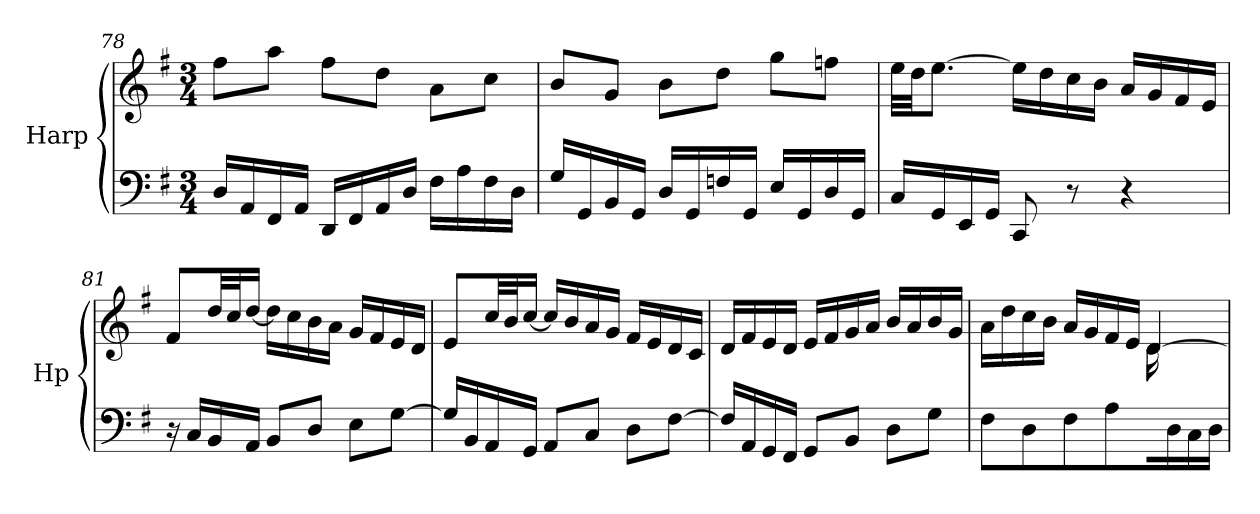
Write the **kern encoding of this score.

**kern	**kern
*part1	*part1
*staff2	*staff1
*I"Harp	*
*I'Hp	*
*clefF4	*clefG2
*k[f#]	*k[f#]
*M3/4	*M3/4
=78	=78
16D/LL	8ff#\L
16AA/	.
16FF#/	8aa\J
16AA/JJ	.
16DD/LL	8ff#\L
16FF#/	.
16AA/	8dd\J
16D/JJ	.
16F#\LL	8a\L
16A\	.
16F#\	8cc\J
16D\JJ	.
=79	=79
16G/LL	8b/L
16GG/	.
16BB/	8g/J
16GG/JJ	.
16D/LL	8b\L
16GG/	.
16Fn/	8dd\J
16GG/JJ	.
16E/LL	8gg\L
16GG/	.
16D/	8ffn\J
16GG/JJ	.
!!LO:LB:g=z
=80	=80
16C/LL	32ee\LLL
.	32dd\JJ
16GG/	[8.ee\J
16EE/	.
16GG/JJ	.
8CC/	16ee\LL]
.	16dd\
8r	16cc\
.	16b\JJ
4r	16a/LL
.	16g/
.	16f#/
.	16e/JJ
=81	=81
16r	8f#/L
16C/LL	.
16BB/	32dd/LL
.	32cc/J
16AA/JJ	[16dd/JJ
8BB/L	16dd\LL]
.	16cc\
8D/J	16b\
.	16a\JJ
8E\L	16g/LL
.	16f#/
[8G\J	16e/
.	16d/JJ
=82	=82
16G/LL]	8e/L
16BB/	.
16AA/	32cc/LL
.	32b/J
16GG/JJ	[16cc/JJ
8AA/L	16cc/LL]
.	16b/
8C/J	16a/
.	16g/JJ
8D\L	16f#/LL
.	16e/
[8F#\J	16d/
.	16c/JJ
!!LO:LB:g=z
=83	=83
16F#/LL]	16d/LL
16AA/	16f#/
16GG/	16e/
16FF#/JJ	16d/JJ
8GG/L	16e/LL
.	16f#/
8BB/J	16g/
.	16a/JJ
8D\L	16b/LL
.	16a/
8G\J	16b/
.	16g/JJ
=84	=84
*	*^
8F#\L	16a\LL	2ryy
.	16dd\	.
8D\J	16cc\	.
.	16b\JJ	.
8F#\L	16a/LL	.
.	16g/	.
8A\J	16f#/	.
.	16e/JJ	.
16ryy	[4d/	16d\LL
16D/	.	8.ryy
16C/	.	.
16D/JJ	.	.
*	*v	*v
=	=
*-	*-
